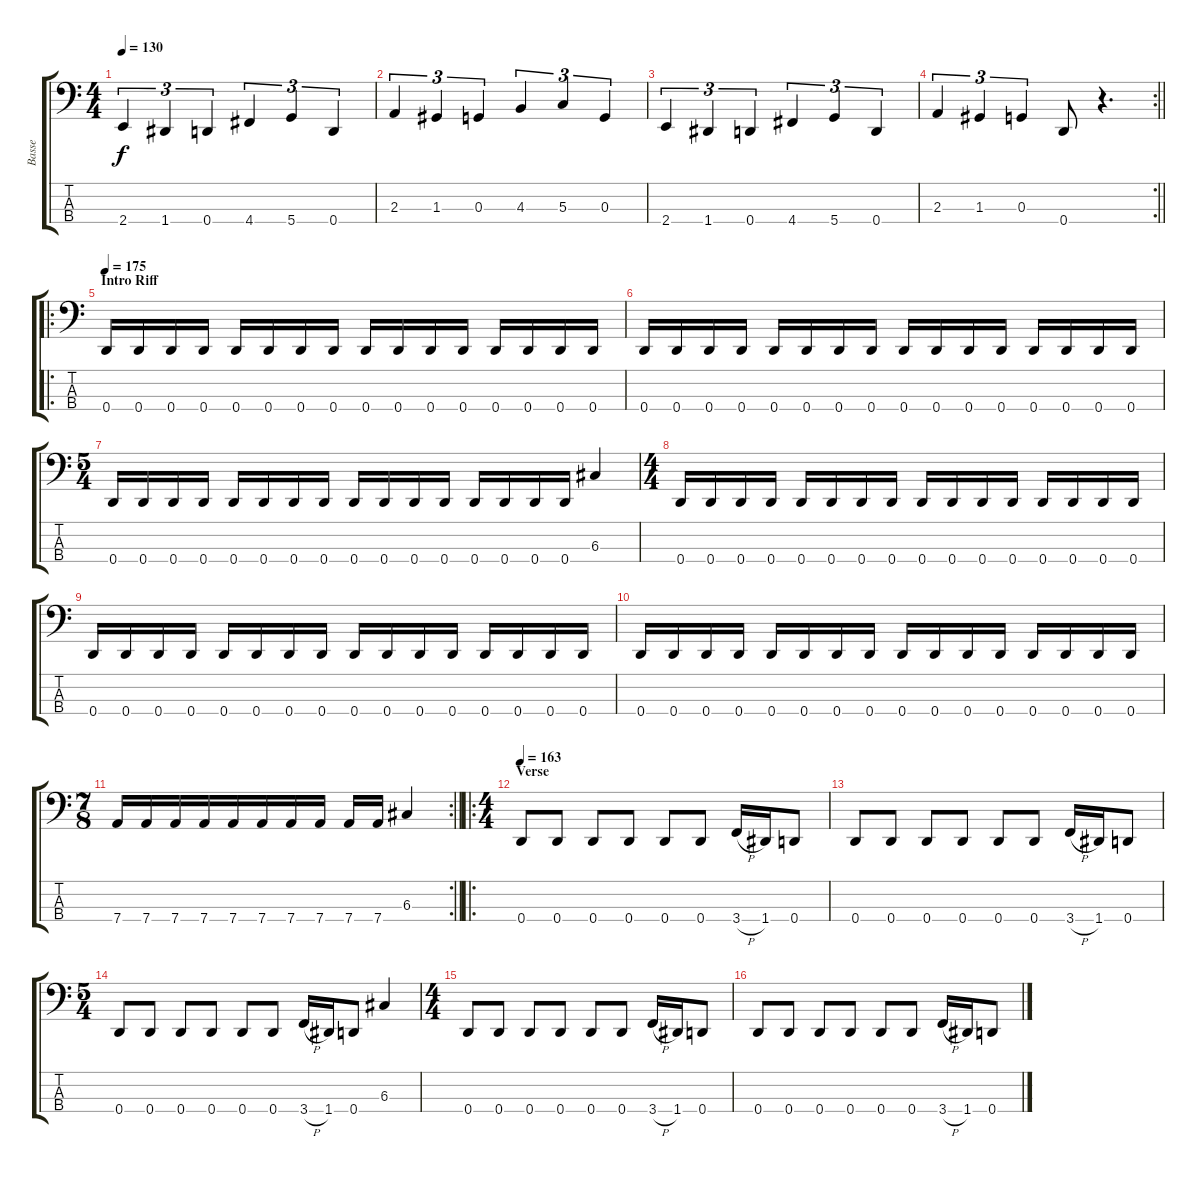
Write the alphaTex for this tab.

\track ("Basse" "Basse") {instrument electricbassfinger}
\staff {score tabs}
\tuning (F2 C2 G1 D1) {hide}
\ts (4 4)
\tempo 130
\clef f4
\ks c
2.4.4{tu (3 2) dy f} 1.4.4{tu (3 2)} 0.4.4{tu (3 2)} 4.4.4{tu (3 2)} 5.4.4{tu (3 2)} 0.4.4{tu (3 2)} |
2.3.4{tu (3 2)} 1.3.4{tu (3 2)} 0.3.4{tu (3 2)} 4.3.4{tu (3 2)} 5.3.4{tu (3 2)} 0.3.4{tu (3 2)} |
2.4.4{tu (3 2)} 1.4.4{tu (3 2)} 0.4.4{tu (3 2)} 4.4.4{tu (3 2)} 5.4.4{tu (3 2)} 0.4.4{tu (3 2)} |
\rc 2
\barLineRight lightlight
2.3.4{tu (3 2)} 1.3.4{tu (3 2)} 0.3.4{tu (3 2)} 0.4.8 r.4{d} |
\ro
\section ("" "Intro Riff")
\tempo 175
0.4.16 0.4.16 0.4.16 0.4.16 0.4.16 0.4.16 0.4.16 0.4.16 0.4.16 0.4.16 0.4.16 0.4.16 0.4.16 0.4.16 0.4.16 0.4.16 |
0.4.16 0.4.16 0.4.16 0.4.16 0.4.16 0.4.16 0.4.16 0.4.16 0.4.16 0.4.16 0.4.16 0.4.16 0.4.16 0.4.16 0.4.16 0.4.16 |
\ts (5 4)
0.4.16 0.4.16 0.4.16 0.4.16 0.4.16 0.4.16 0.4.16 0.4.16 0.4.16 0.4.16 0.4.16 0.4.16 0.4.16 0.4.16 0.4.16 0.4.16 6.3.4 |
\ts (4 4)
0.4.16 0.4.16 0.4.16 0.4.16 0.4.16 0.4.16 0.4.16 0.4.16 0.4.16 0.4.16 0.4.16 0.4.16 0.4.16 0.4.16 0.4.16 0.4.16 |
0.4.16 0.4.16 0.4.16 0.4.16 0.4.16 0.4.16 0.4.16 0.4.16 0.4.16 0.4.16 0.4.16 0.4.16 0.4.16 0.4.16 0.4.16 0.4.16 |
0.4.16 0.4.16 0.4.16 0.4.16 0.4.16 0.4.16 0.4.16 0.4.16 0.4.16 0.4.16 0.4.16 0.4.16 0.4.16 0.4.16 0.4.16 0.4.16 |
\rc 2
\ts (7 8)
\barLineRight lightlight
7.4.16 7.4.16 7.4.16 7.4.16 7.4.16 7.4.16 7.4.16 7.4.16 7.4.16 7.4.16 6.3.4 |
\ro
\ts (4 4)
\section ("" "Verse")
\tempo 163
0.4.8 0.4.8 0.4.8 0.4.8 0.4.8 0.4.8 3.4{h}.16 1.4.16 0.4.8 |
0.4.8 0.4.8 0.4.8 0.4.8 0.4.8 0.4.8 3.4{h}.16 1.4.16 0.4.8 |
\ts (5 4)
0.4.8 0.4.8 0.4.8 0.4.8 0.4.8 0.4.8 3.4{h}.16 1.4.16 0.4.8 6.3.4 |
\ts (4 4)
0.4.8 0.4.8 0.4.8 0.4.8 0.4.8 0.4.8 3.4{h}.16 1.4.16 0.4.8 |
0.4.8 0.4.8 0.4.8 0.4.8 0.4.8 0.4.8 3.4{h}.16 1.4.16 0.4.8
